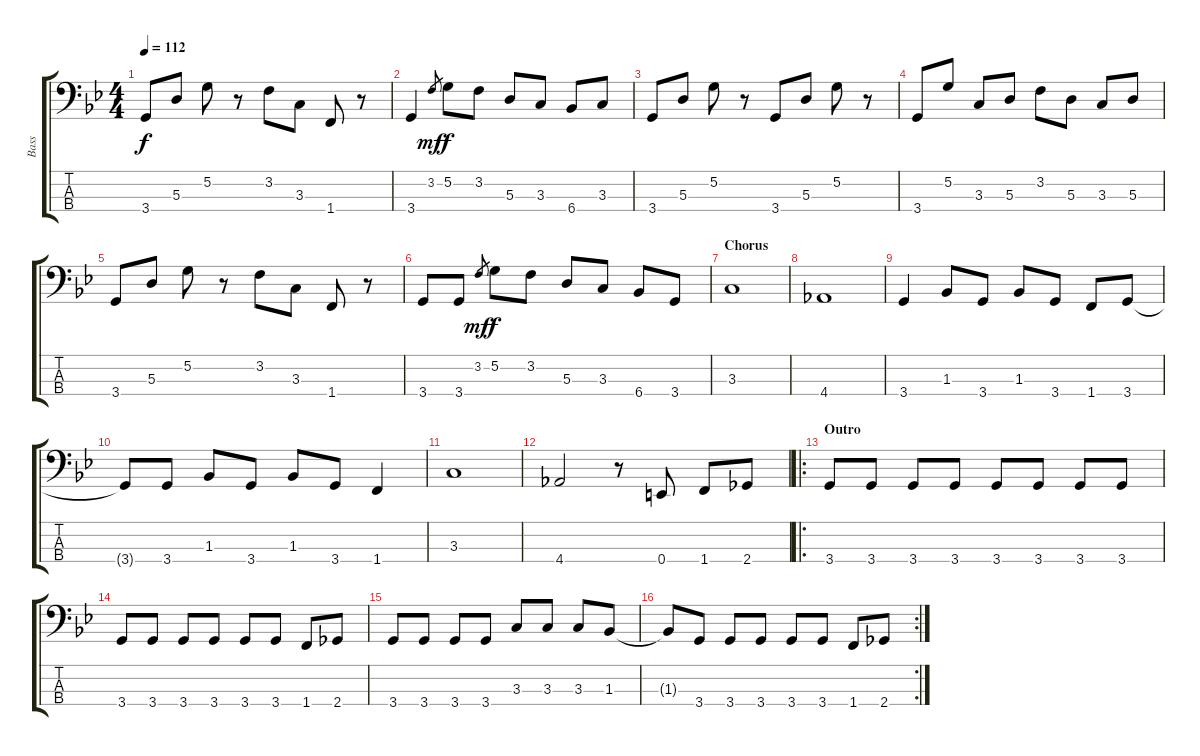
\track ("Bass" "Bass") {instrument electricbasspick}
\staff {score tabs}
\tuning (G2 D2 A1 E1) {hide}
\ts (4 4)
\tempo 112
\clef f4
\ks bb
3.4.8{dy f} 5.3.8 5.2.8 r.8 3.2.8 3.3.8 1.4.8 r.8 |
3.4.4 3.2.8{gr dy mf} 5.2.8{dy f} 3.2.8 5.3.8 3.3.8 6.4.8 3.3.8 |
3.4.8 5.3.8 5.2.8 r.8 3.4.8 5.3.8 5.2.8 r.8 |
3.4.8 5.2.8 3.3.8 5.3.8 3.2.8 5.3.8 3.3.8 5.3.8 |
3.4.8 5.3.8 5.2.8 r.8 3.2.8 3.3.8 1.4.8 r.8 |
3.4.8 3.4.8 3.2.8{gr dy mf} 5.2.8{dy f} 3.2.8 5.3.8 3.3.8 6.4.8 3.4.8 |
\section ("" "Chorus")
3.3.1 |
4.4.1 |
3.4.4 1.3.8 3.4.8 1.3.8 3.4.8 1.4.8 3.4.8 |
3.4{t}.8 3.4.8 1.3.8 3.4.8 1.3.8 3.4.8 1.4.4 |
3.3.1 |
4.4.2 r.8 0.4.8 1.4.8 2.4.8 |
\ro
\section ("" "Outro")
3.4.8 3.4.8 3.4.8 3.4.8 3.4.8 3.4.8 3.4.8 3.4.8 |
3.4.8 3.4.8 3.4.8 3.4.8 3.4.8 3.4.8 1.4.8 2.4.8 |
3.4.8 3.4.8 3.4.8 3.4.8 3.3.8 3.3.8 3.3.8 1.3.8 |
\rc 2
1.3{t}.8 3.4.8 3.4.8 3.4.8 3.4.8 3.4.8 1.4.8 2.4.8
